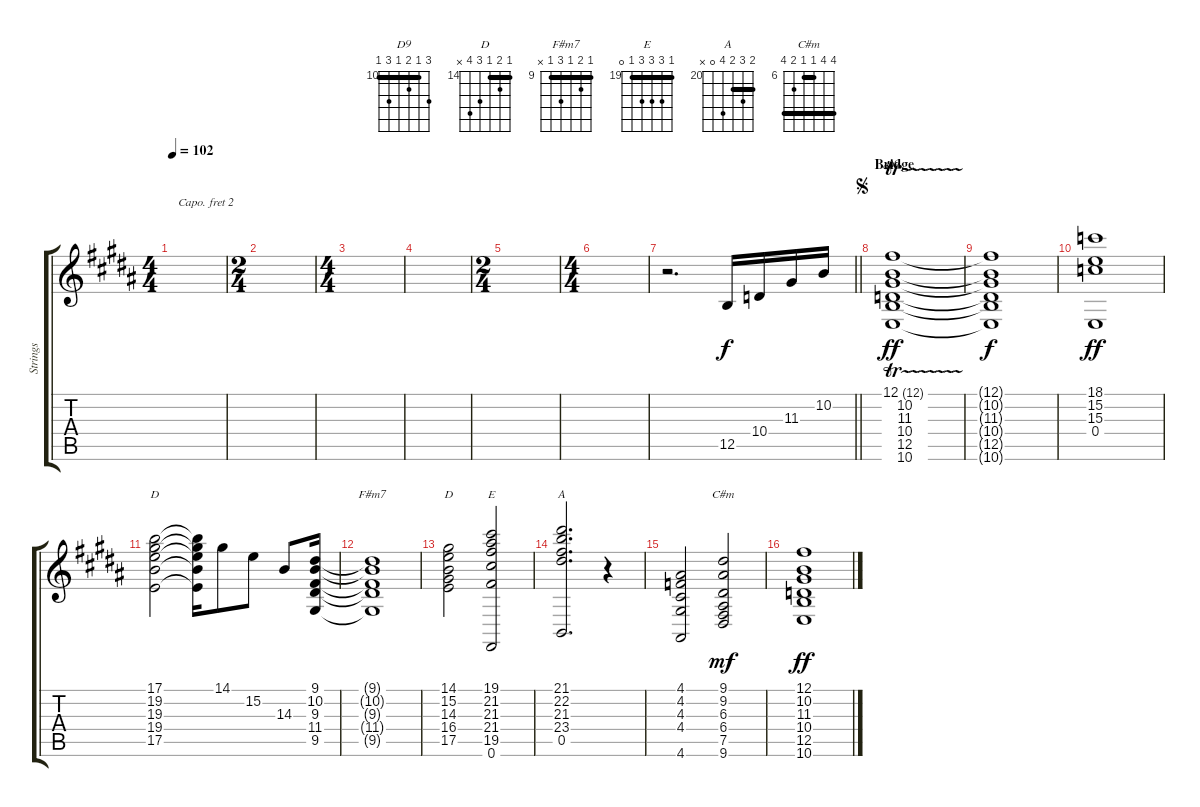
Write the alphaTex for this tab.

\track ("Strings" "Strings") {instrument stringensemble1}
\staff {score tabs}
\capo 2
\tuning (E4 B3 G3 D3 A2 E2) {hide}
\chord ("D9" 12 10 11 10 12 10) {firstfret 10 barre 10}
\chord ("D" 17 19 19 19 17 x) {firstfret 17 barre 17}
\chord ("F#m7" 9 10 9 11 9 x) {firstfret 9 barre 9}
\chord ("D" 14 15 14 16 17 x) {firstfret 14 barre 14}
\chord ("E" 19 21 21 21 19 0) {firstfret 19 barre 19}
\chord ("A" 21 22 21 23 0 x) {firstfret 20 barre 21}
\chord ("C#m" 9 9 6 6 7 9) {firstfret 6 barre (6 9)}
\ts (4 4)
\tempo 102
\clef g2
\ks g#minor
|
\ts (2 4)
|
\ts (4 4)
\ks b
|
\ks g#minor
|
\ts (2 4)
|
\ts (4 4)
|
\barLineRight lightlight
\ks b
r.2{d} 12.5.16 10.4.16 11.3.16 10.2.16 |
\section ("" "Bridge")
\jump segno
\ks g#minor
(12.1{tr (12 16)} 10.2 11.3 10.4 12.5 10.6).1{ch "D9" dy ff} |
(12.1{t} 10.2{t} 11.3{t} 10.4{t} 12.5{t} 10.6{t}).1{dy f} |
(18.1 15.2 15.3 0.4).1{dy ff} |
\ks b
(17.1 19.2 19.3 19.4 17.5).2{ch "D"} (17.1{t} 19.2{t} 19.3{t} 19.4{t} 17.5{t}).16 14.1.8 15.2.8 14.3.8 (9.1 10.2 9.3 11.4 9.5).16 |
\ks g#minor
(9.1{t} 10.2{t} 9.3{t} 11.4{t} 9.5{t}).1{ch "F#m7"} |
(14.1 15.2 14.3 16.4 17.5).2{ch "D"} (19.1 21.2 21.3 21.4 19.5 0.6).2{ch "E"} |
\ks b
(21.1 22.2 21.3 23.4 0.5).2{d ch "A"} r.4 |
\ks g#minor
(4.1 4.2 4.3 4.4 4.6).2 (9.1 9.2 6.3 6.4 7.5 9.6).2{ch "C#m" dy mf} |
(12.1 10.2 11.3 10.4 12.5 10.6).1{dy ff}
